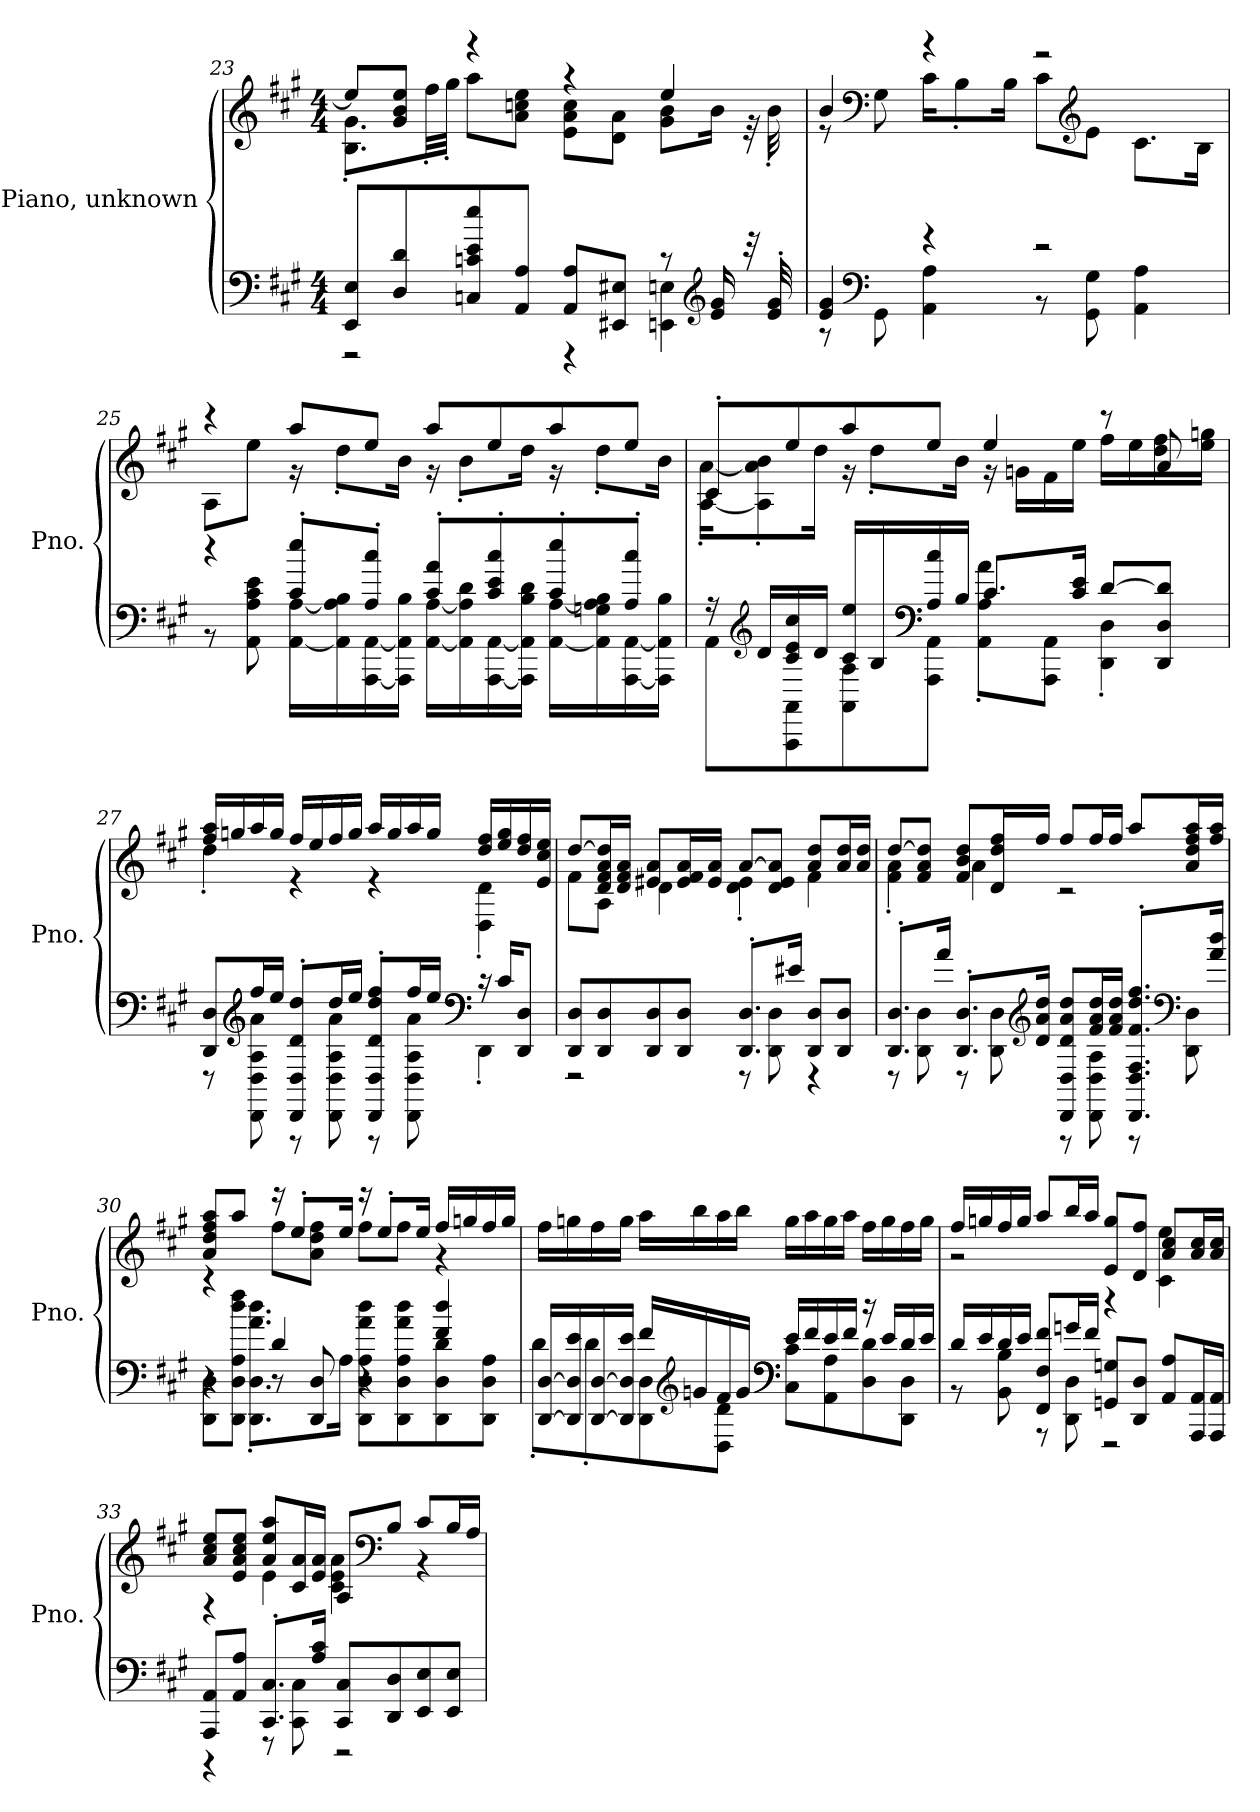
**kern	**kern
*part1	*part1
*staff2	*staff1
*I"Piano, unknown	*
*I'Pno.	*
*clefF4	*clefG2
*k[f#c#g#]	*k[f#c#g#]
*M4/4	*M4/4
=23	=23
*^	*^
8EE/ 8E/L	2r	8ee/L]	8.B\' 8.g#\'L
8D/ 8d/	.	8g#/ 8b/ 8ee/J	.
.	.	.	32ff#'\LL
.	.	.	32gg#'\JJJ
8Cn/ 8cn/ 8e/ 8ee/	.	4r	8aa\L
8AA/ 8A/J	.	.	8a\ 8ccn\ 8ee\J
8AA/ 8A/L	4r	4r	8e\ 8a\ 8cc\L
8EE#X/ 8E#X/J	.	.	8d\ 8a\J
8r	4EEn\ 4En\	4ee/	8g#\ 8b\L
*clefG2	*	*	*
16e/ 16g#/	.	.	16b\Jk
32r	.	.	32r
32e/' 32g#/'	.	.	32b'\
!!LO:PB:g=z	!!
=24	=24	=24	=24
4e/ 4g#/	8r	4b/	8r
*clefF4	*	*clefF4	*
.	8GG#\	.	8G#\
4r	4AA\ 4A\	4r	16c#\KL
.	.	.	8B'\
.	.	.	16B\Jk
2r	8r	2r	8c#\L
*	*	*clefG2	*
.	8GG#\ 8G#\	.	8e\J
.	4AA\ 4A\	.	8.c#\L
.	.	.	16B\Jk
=25	=25	=25	=25
4r	8r	4r	8A\L
.	8AA\ 8A\ 8c#\ 8e\	.	8ee\J
8c#/' 8ee/'L	[16AA\ [16A\LL	8aa/L	16r
.	16AA\] 16A\] 16B\	.	8dd'\L
8A/' 8cc#/'J	[16AAA\ [16AA\	8ee/J	.
.	16AAA\] 16AA\] 16B\JJ	.	16b\Jk
8c#/' 8a/'L	[16AA\ [16A\LL	8aa/L	16r
.	16AA\] 16A\] 16d\	.	8b'\L
8c#/' 8e/' 8cc#/'	[16AAA\ [16AA\	8ee/	.
.	16AAA\] 16AA\] 16B\ 16d\JJ	.	16dd\Jk
8c#/' 8ee/'	[16AA\ [16A\LL	8aa/	16r
.	16AA\] 16Gn\ 16A\] 16B\	.	8dd'\L
8A/' 8cc#/'J	[16AAA\ [16AA\	8ee/J	.
.	16AAA\] 16AA\] 16B\JJ	.	16b\Jk
!!LO:LB:g=z	!!
=26	=26	=26	=26
16r	8AA\L	8c#'/L	[16A\' [16a\'KL
*clefG2	*	*	*
16d/LL	.	.	8A\]' 8a\]' 8b\'
16c#/ 16e/ 16cc#/	8AAA\ 8AA\	8ee/	.
16d/JJ	.	.	16dd\Jk
16c#/ 16ee/LL	8AA\ 8A\	8aa/	16r
16B/	.	.	8dd'\L
*clefF4	*	*	*
16A/ 16cc#/	8AAA\ 8AA\J	8ee/J	.
16B/JJ	.	.	16b\Jk
8.c#/L	8AA\' 8A\' 8a\'L	4ee/	16r
.	.	.	16gn\LL
.	8AAA\ 8AA\J	.	16f#\
16c#/ 16e/Jk	.	.	16ee\JJ
[8d/L	4DD\' 4D\'	8r	16ff#\LL
.	.	.	16ee\
8DD/ 8D/ 8d/]J	.	8a/	16dd\ 16ff#\
.	.	.	16ee\ 16ggn\JJ
=27	=27	=27	=27
8DD/ 8D/L	8r	16ff#/ 16aa/LL	4dd'\
.	.	16ggn/	.
*clefG2	*	*	*
16ff#/L	8DD\ 8D\ 8A\ 8a\	16aa/	.
16ee/JJ	.	16gg/JJ	.
8DD/' 8D/' 8d/' 8dd/'L	8r	16ff#/LL	4r
.	.	16ee/	.
16dd/L	8DD\ 8D\ 8A\ 8a\	16ff#/	.
16ee/JJ	.	16gg/JJ	.
8DD/' 8D/' 8d/' 8dd/' 8ff#/'L	8r	16aa/LL	4r
.	.	16gg/	.
16ff#/L	8DD\ 8D\ 8A\ 8a\	16aa/	.
16ee/JJ	.	16gg/JJ	.
*clefF4	*	*	*
16r	4DD'\	16dd/ 16ff#/LL	4D\' 4d\'
16c#/KL	.	16ee/ 16gg/	.
8DD/ 8D/J	.	16dd/ 16ff#/	.
.	.	16e/ 16cc#/ 16ee/JJ	.
!!LO:LB:g=z	!!
=28	=28	=28	=28
8DD/ 8D/L	2r	[8dd/L	8f#\L
8DD/ 8D/	.	16d/ 16f#/ 16a/ 16dd/]L	8A\J
.	.	16d/ 16f#/ 16a/JJ	.
8DD/ 8D/	.	8e#X/ 8a/L	4d\
8DD/ 8D/J	.	16e#/ 16f#/ 16a/L	.
.	.	16e#/ 16a/JJ	.
8.DD/' 8.D/'L	8r	[8a/L	4d\' 4e#\'
.	8DD\ 8D\	8d/ 8e#/ 8a/]J	.
16e#X/Jk	.	.	.
8DD/ 8D/L	4r	8a/ 8dd/L	4f#\
8DD/ 8D/J	.	16a/ 16dd/L	.
.	.	16a/ 16dd/JJ	.
=29	=29	=29	=29
8.DD/' 8.D/'L	8r	[8dd/L	4f#\' 4a\'
.	8DD\ 8D\	8f#/ 8a/ 8dd/]J	.
16a/Jk	.	.	.
8.DD/' 8.D/'L	8r	8f#/ 8b/ 8dd/L	4a\
.	8DD\ 8D\	16d/ 16dd/ 16ff#/L	.
*clefG2	*	*	*
16d/ 16a/ 16dd/Jk	.	16ff#/JJ	.
8DD/ 8D/ 8d/ 8a/ 8dd/L	8r	8ff#/L	2r
16f#/ 16a/ 16dd/L	8DD\ 8D\ 8A\	16ff#/L	.
16f#/ 16a/ 16dd/JJ	.	16ff#/JJ	.
8.DD/' 8.D/' 8.F#/' 8.f#/' 8.dd/' 8.ff#/'L	8r	8aa/L	.
*clefF4	*	*	*
.	8DD\ 8D\	16a/ 16dd/ 16ff#/ 16aa/L	.
16a/ 16dd/Jk	.	16ff#/ 16aa/JJ	.
!!LO:LB:g=z	!!
=30	=30	=30	=30
*	*^	*	*
4r	8DD\ 8D\L	4r	8a/ 8dd/ 8ff#/ 8aa/L	4r
.	8DD\ 8D\ 8A\ 8dd\ 8ff#\J	.	8aa/J	.
4d/	8.DD\' 8.D\' 8.a\' 8.dd\'L	8r	16r	8ff#\L
.	.	.	8ee'/L	.
.	.	8DD/ 8D/	.	8a\ 8dd\ 8ff#\J
.	16A\Jk	.	16ee/Jk	.
4r	8DD\ 8D\ 8A\ 8a\ 8dd\L	2r	16r	8ff#\L
.	.	.	8ee'/L	.
.	8DD\ 8D\ 8A\ 8a\ 8dd\	.	.	8ff#\J
.	.	.	16ee/Jk	.
4f#/ 4dd/	8DD\ 8D\ 8d\	.	16ff#/LL	4r
.	.	.	16ggn/	.
.	8DD\ 8D\ 8A\J	.	16ff#/	.
.	.	.	16gg/JJ	.
*	*v	*v	*	*
*	*	*v	*v
=31	=31	=31
[16DD/ [16D/LL	8d'\L	16ff#\LL
16DD/] 16D/] 16e/	.	16ggn\
[16DD/ [16D/	8d'\	16ff#\
16DD/] 16D/] 16e/JJ	.	16gg\JJ
16f#/LL	8DD\ 8D\	16aa\LL
*clefG2	*	*
16gn/	.	16bb\
16f#/	8D\ 8d\J	16aa\
16g/JJ	.	16bb\JJ
*clefF4	*	*
16e/LL	8C#\ 8c#\L	16gg\LL
16f#/	.	16aa\
16e/	8AA\ 8A\	16gg\
16f#/JJ	.	16aa\JJ
16r	8D\ 8d\	16ff#\LL
16e/LL	.	16gg\
16d/	8DD\ 8D\J	16ff#\
16e/JJ	.	16gg\JJ
!!LO:LB:g=z
=32	=32	=32
*	*	*^
16d/LL	8r	16ff#/LL	2r
16e/	.	16ggn/	.
16d/	8BB\ 8B\	16ff#/	.
16e/JJ	.	16gg/JJ	.
8FF#/ 8F#/ 8f#/L	8r	8aa/L	.
16gn/L	8DD\ 8D\	16bb/L	.
16f#/JJ	.	16aa/JJ	.
8GGn/ 8Gn/L	2r	8e/ 8gg/L	4r
8DD/ 8D/J	.	8d/ 8ff#/J	.
8AA/ 8A/L	.	8a/ 8cc#/L	4c#\ 4ee\
16AAA/ 16AA/L	.	16a/ 16cc#/L	.
16AAA/ 16AA/JJ	.	16a/ 16cc#/JJ	.
=33	=33	=33	=33
8AAA/ 8AA/L	4r	8a/ 8cc#/ 8ee/L	4r
8AA/ 8A/J	.	8e/ 8a/ 8cc#/ 8ee/J	.
8.CC#/' 8.C#/'L	8r	8a/ 8ee/ 8aa/L	4e\
.	8CC#\ 8C#\	16c#/ 16a/L	.
16A/ 16c#/Jk	.	16e/ 16a/JJ	.
8CC#/ 8C#/L	2r	8A/L	4c#\ 4e\ 4a\
*	*	*clefF4	*
8DD/ 8D/	.	8B/J	.
8EE/ 8E/	.	8c#/L	4r
8EE/ 8E/J	.	16B/L	.
.	.	16A/JJ	.
*v	*v	*	*
*	*v	*v
=	=
*-	*-
